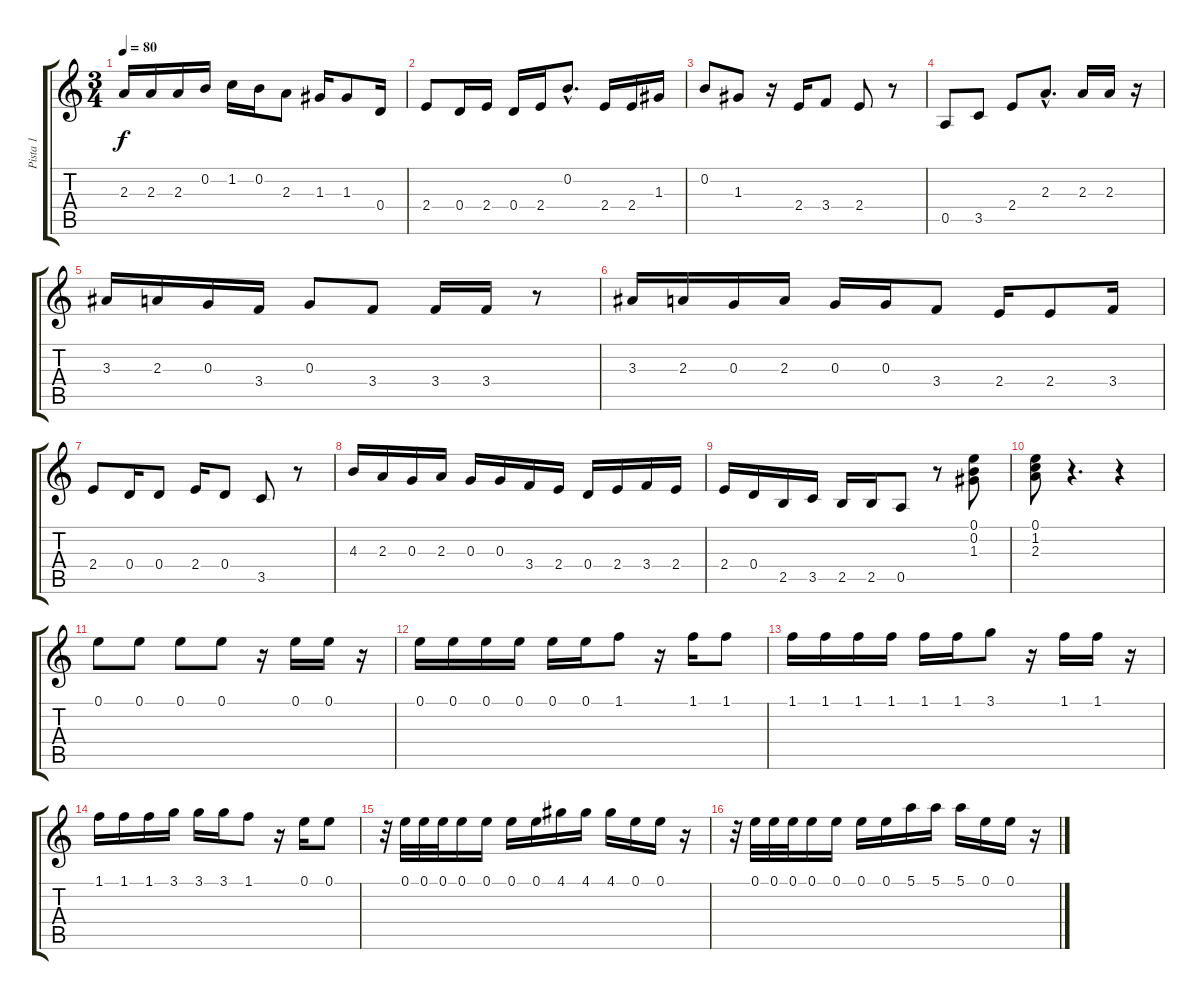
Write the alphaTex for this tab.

\track ("Pista 1" "Pista 1") {instrument acousticguitarsteel}
\staff {score tabs}
\tuning (E4 B3 G3 D3 A2 E2) {hide}
\ts (3 4)
\tempo 80
\clef g2
\ks c
2.3.16{dy f} 2.3.16 2.3.16 0.2.16 1.2.16 0.2.16 2.3.8 1.3.16 1.3.8 0.4.16 |
2.4.8 0.4.16 2.4.16 0.4.16 2.4.16 0.2{hac}.8{d} 2.4.16 2.4.16 1.3.16 |
0.2.8 1.3.8 r.16 2.4.16 3.4.8 2.4.8 r.8 |
0.5.8 3.5.8 2.4.8 2.3{hac}.8{d} 2.3.16 2.3.16 r.16 |
3.3.16 2.3.16 0.3.16 3.4.16 0.3.8 3.4.8 3.4.16 3.4.16 r.8 |
3.3.16 2.3.16 0.3.16 2.3.16 0.3.16 0.3.16 3.4.8 2.4.16 2.4.8 3.4.16 |
2.4.8 0.4.16 0.4.8 2.4.16 0.4.8 3.5.8 r.8 |
4.3.16 2.3.16 0.3.16 2.3.16 0.3.16 0.3.16 3.4.16 2.4.16 0.4.16 2.4.16 3.4.16 2.4.16 |
2.4.16 0.4.16 2.5.16 3.5.16 2.5.16 2.5.16 0.5.8 r.8 (0.1 0.2 1.3).8 |
(0.1 1.2 2.3).8 r.4{d} r.4 |
0.1.8 0.1.8 0.1.8 0.1.8 r.16 0.1.16 0.1.16 r.16 |
0.1.16 0.1.16 0.1.16 0.1.16 0.1.16 0.1.16 1.1.8 r.16 1.1.16 1.1.8 |
1.1.16 1.1.16 1.1.16 1.1.16 1.1.16 1.1.16 3.1.8 r.16 1.1.16 1.1.16 r.16 |
1.1.16 1.1.16 1.1.16 3.1.16 3.1.16 3.1.16 1.1.8 r.16 0.1.16 0.1.8 |
r.32 0.1.32 0.1.32 0.1.32 0.1.16 0.1.16 0.1.16 0.1.16 4.1.16 4.1.16 4.1.16 0.1.16 0.1.16 r.16 |
r.32 0.1.32 0.1.32 0.1.32 0.1.16 0.1.16 0.1.16 0.1.16 5.1.16 5.1.16 5.1.16 0.1.16 0.1.16 r.16
